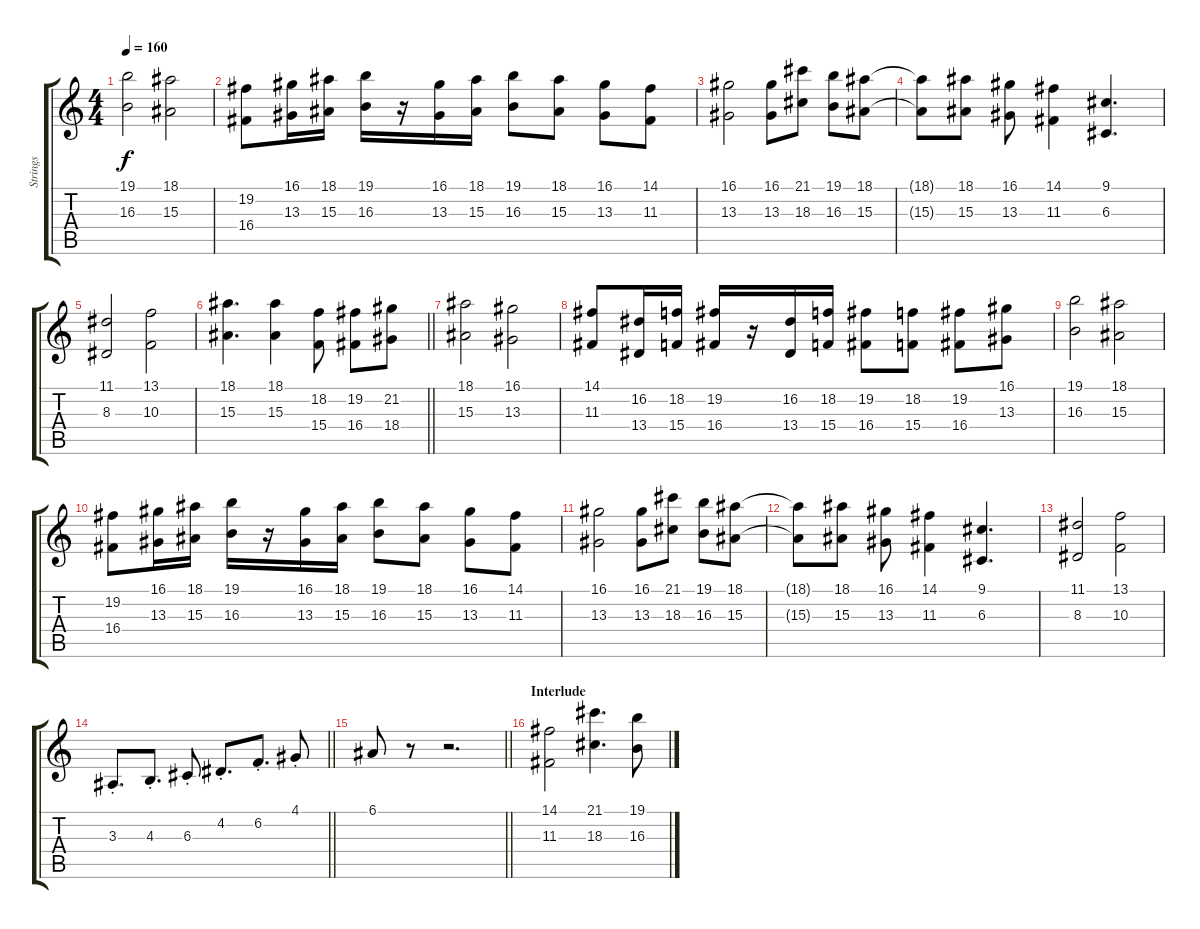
\track ("Strings" "Strings") {instrument stringensemble1}
\staff {score tabs}
\tuning (E4 B3 G3 D3 A2 E2) {hide}
\ts (4 4)
\tempo 160
\clef g2
\ks c
(19.1 16.3).2{dy f} (18.1 15.3).2 |
(19.2 16.4).8 (16.1 13.3).16 (18.1 15.3).16 (19.1 16.3).16 r.16 (16.1 13.3).16 (18.1 15.3).16 (19.1 16.3).8 (18.1 15.3).8 (16.1 13.3).8 (14.1 11.3).8 |
(16.1 13.3).2 (16.1 13.3).8 (21.1 18.3).8 (19.1 16.3).8 (18.1 15.3).8 |
(18.1{t} 15.3{t}).8 (18.1 15.3).8 (16.1 13.3).8 (14.1 11.3).4 (9.1 6.3).4{d} |
(11.1 8.3).2 (13.1 10.3).2 |
\barLineRight lightlight
(18.1 15.3).4{d} (18.1 15.3).4 (18.2 15.4).8 (19.2 16.4).8 (21.2 18.4).8 |
(18.1 15.3).2 (16.1 13.3).2 |
(14.1 11.3).8 (16.2 13.4).16 (18.2 15.4).16 (19.2 16.4).16 r.16 (16.2 13.4).16 (18.2 15.4).16 (19.2 16.4).8 (18.2 15.4).8 (19.2 16.4).8 (16.1 13.3).8 |
(19.1 16.3).2 (18.1 15.3).2 |
(19.2 16.4).8 (16.1 13.3).16 (18.1 15.3).16 (19.1 16.3).16 r.16 (16.1 13.3).16 (18.1 15.3).16 (19.1 16.3).8 (18.1 15.3).8 (16.1 13.3).8 (14.1 11.3).8 |
(16.1 13.3).2 (16.1 13.3).8 (21.1 18.3).8 (19.1 16.3).8 (18.1 15.3).8 |
(18.1{t} 15.3{t}).8 (18.1 15.3).8 (16.1 13.3).8 (14.1 11.3).4 (9.1 6.3).4{d} |
(11.1 8.3).2 (13.1 10.3).2 |
\barLineRight lightlight
3.3{st}.8{d} 4.3{st}.8{d} 6.3{st}.8 4.2{st}.8{d} 6.2{st}.8{d} 4.1{st}.8 |
\barLineRight lightlight
6.1.8 r.8 r.2{d} |
\section ("" "Interlude")
(14.1 11.3).2 (21.1 18.3).4{d} (19.1 16.3).8
